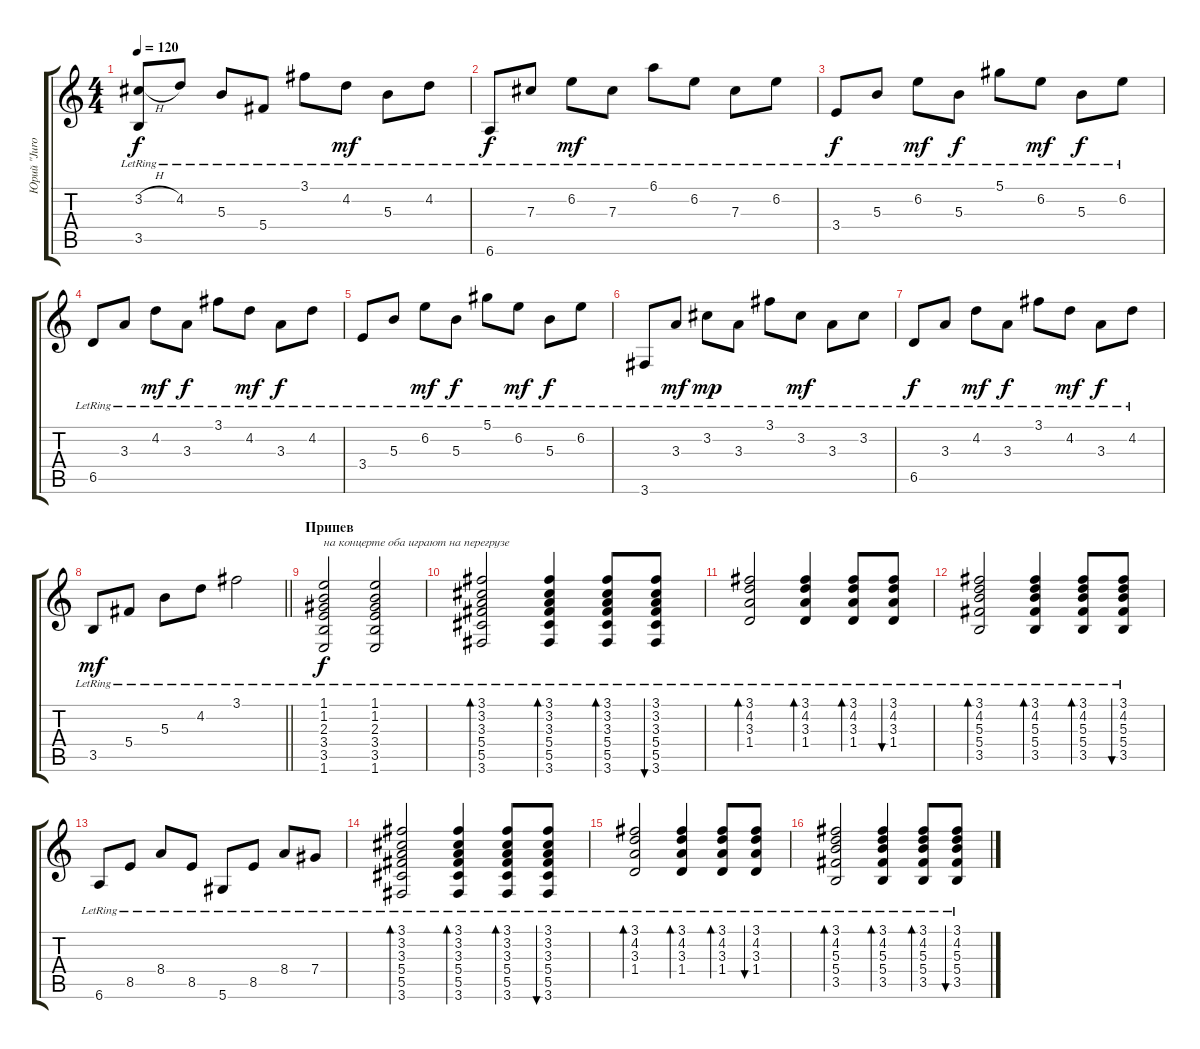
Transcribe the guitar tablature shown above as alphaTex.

\track ("Юрий \"Juron\" Мелисов       (Гитара)" "Юрий \"Juro") {instrument acousticguitarsteel}
\staff {score tabs}
\tuning (Eb4 Bb3 Gb3 Db3 Ab2 Eb2) {hide}
\ts (4 4)
\tempo 120
\clef g2
\ks c
(3.2{h lr} 3.5{lr}).8{dy f} 4.2{lr}.8 5.3{lr}.8 5.4{lr}.8 3.1{lr}.8 4.2{lr}.8{dy mf} 5.3{lr}.8 4.2{lr}.8 |
6.6{lr}.8{dy f} 7.3{lr}.8 6.2{lr}.8{dy mf} 7.3{lr}.8 6.1{lr}.8 6.2{lr}.8 7.3{lr}.8 6.2{lr}.8 |
3.4{lr}.8{dy f} 5.3{lr}.8 6.2{lr}.8{dy mf} 5.3{lr}.8{dy f} 5.1{lr}.8 6.2{lr}.8{dy mf} 5.3{lr}.8{dy f} 6.2{lr}.8 |
6.5{lr}.8 3.3{lr}.8 4.2{lr}.8{dy mf} 3.3{lr}.8{dy f} 3.1{lr}.8 4.2{lr}.8{dy mf} 3.3{lr}.8{dy f} 4.2{lr}.8 |
3.4{lr}.8 5.3{lr}.8 6.2{lr}.8{dy mf} 5.3{lr}.8{dy f} 5.1{lr}.8 6.2{lr}.8{dy mf} 5.3{lr}.8{dy f} 6.2{lr}.8 |
3.6{lr}.8 3.3{lr}.8{dy mf} 3.2{lr}.8{dy mp} 3.3{lr}.8 3.1{lr}.8 3.2{lr}.8{dy mf} 3.3{lr}.8 3.2{lr}.8 |
6.5{lr}.8{dy f} 3.3{lr}.8 4.2{lr}.8{dy mf} 3.3{lr}.8{dy f} 3.1{lr}.8 4.2{lr}.8{dy mf} 3.3{lr}.8{dy f} 4.2{lr}.8 |
\barLineRight lightlight
3.5{lr}.8{dy mf} 5.4{lr}.8 5.3{lr}.8 4.2{lr}.8 3.1{lr}.2 |
\section ("" "Припев")
(1.1{lr} 1.2{lr} 2.3{lr} 3.4{lr} 3.5{lr} 1.6{lr}).2{txt "на концерте оба играют на перегрузе" dy f} (1.1{lr} 1.2{lr} 2.3{lr} 3.4{lr} 3.5{lr} 1.6{lr}).2 |
(3.1{lr} 3.2{lr} 3.3{lr} 5.4{lr} 5.5{lr} 3.6{lr}).2{bd 30} (3.1{lr} 3.2{lr} 3.3{lr} 5.4{lr} 5.5{lr} 3.6{lr}).4{bd 30} (3.1{lr} 3.2{lr} 3.3{lr} 5.4{lr} 5.5{lr} 3.6{lr}).8{bd 30} (3.1{lr} 3.2{lr} 3.3{lr} 5.4{lr} 5.5{lr} 3.6{lr}).8{bu 30} |
(3.1{lr} 4.2{lr} 3.3{lr} 1.4{lr}).2{bd 30} (3.1{lr} 4.2{lr} 3.3{lr} 1.4{lr}).4{bd 30} (3.1{lr} 4.2{lr} 3.3{lr} 1.4{lr}).8{bd 30} (3.1{lr} 4.2{lr} 3.3{lr} 1.4{lr}).8{bu 30} |
(3.1{lr} 4.2{lr} 5.3{lr} 5.4{lr} 3.5{lr}).2{bd 30} (3.1{lr} 4.2{lr} 5.3{lr} 5.4{lr} 3.5{lr}).4{bd 30} (3.1{lr} 4.2{lr} 5.3{lr} 5.4{lr} 3.5{lr}).8{bd 30} (3.1{lr} 4.2{lr} 5.3{lr} 5.4{lr} 3.5{lr}).8{bu 30} |
6.6{lr}.8 8.5{lr}.8 8.4{lr}.8 8.5{lr}.8 5.6{lr}.8 8.5{lr}.8 8.4{lr}.8 7.4{lr}.8 |
(3.1{lr} 3.2{lr} 3.3{lr} 5.4{lr} 5.5{lr} 3.6{lr}).2{bd 30} (3.1{lr} 3.2{lr} 3.3{lr} 5.4{lr} 5.5{lr} 3.6{lr}).4{bd 30} (3.1{lr} 3.2{lr} 3.3{lr} 5.4{lr} 5.5{lr} 3.6{lr}).8{bd 30} (3.1{lr} 3.2{lr} 3.3{lr} 5.4{lr} 5.5{lr} 3.6{lr}).8{bu 30} |
(3.1{lr} 4.2{lr} 3.3{lr} 1.4{lr}).2{bd 30} (3.1{lr} 4.2{lr} 3.3{lr} 1.4{lr}).4{bd 30} (3.1{lr} 4.2{lr} 3.3{lr} 1.4{lr}).8{bd 30} (3.1{lr} 4.2{lr} 3.3{lr} 1.4{lr}).8{bu 30} |
(3.1{lr} 4.2{lr} 5.3{lr} 5.4{lr} 3.5{lr}).2{bd 30} (3.1{lr} 4.2{lr} 5.3{lr} 5.4{lr} 3.5{lr}).4{bd 30} (3.1{lr} 4.2{lr} 5.3{lr} 5.4{lr} 3.5{lr}).8{bd 30} (3.1{lr} 4.2{lr} 5.3{lr} 5.4{lr} 3.5{lr}).8{bu 30}
